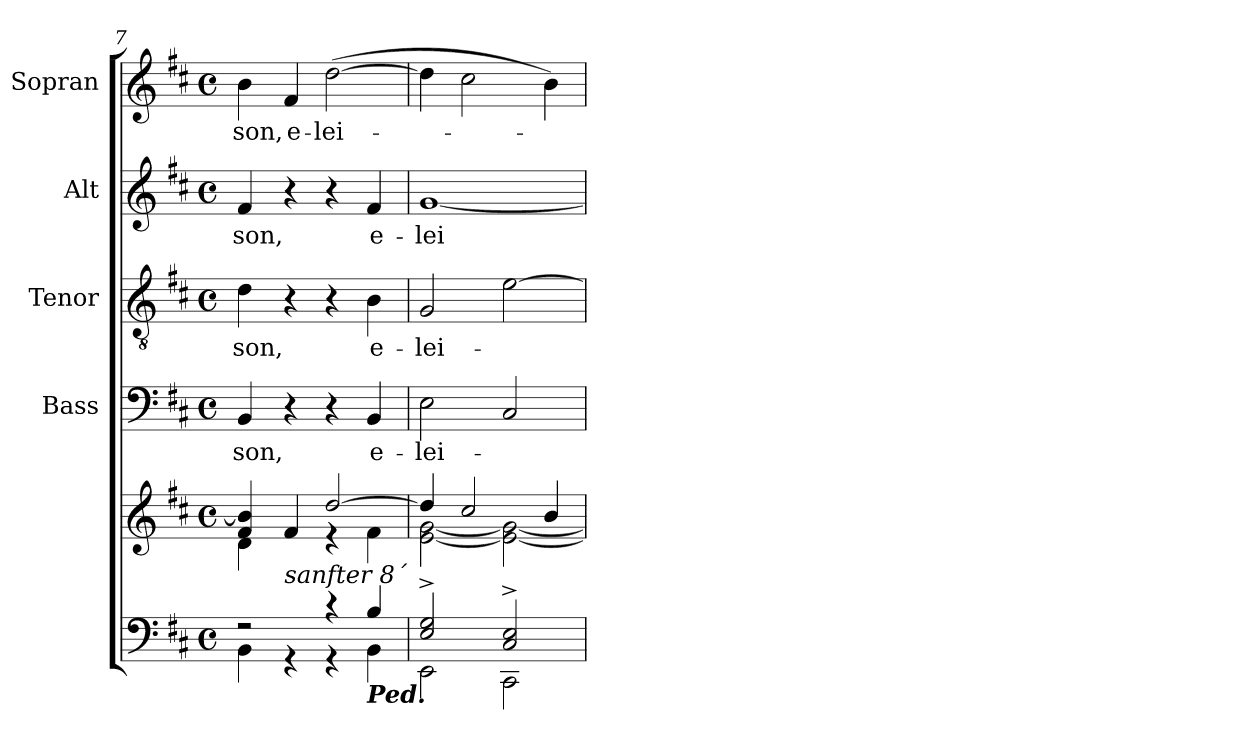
**kern	**kern	**kern	**text	**kern	**text	**kern	**text	**kern	**text
*part5	*part5	*part4	*part4	*part3	*part3	*part2	*part2	*part1	*part1
*staff6	*staff5	*staff4	*staff4	*staff3	*staff3	*staff2	*staff2	*staff1	*staff1
*	*	*I"Bass	*	*I"Tenor	*	*I"Alt	*	*I"Sopran	*
*	*	*I'B.	*	*I'T.	*	*I'A.	*	*I'S.	*
*clefF4	*clefG2	*clefF4	*	*clefGv2	*	*clefG2	*	*clefG2	*
*k[f#c#]	*k[f#c#]	*k[f#c#]	*	*k[f#c#]	*	*k[f#c#]	*	*k[f#c#]	*
*D:	*D:	*D:	*	*D:	*	*D:	*	*D:	*
*M4/4	*M4/4	*M4/4	*	*M4/4	*	*M4/4	*	*M4/4	*
*met(c)	*met(c)	*met(c)	*	*met(c)	*	*met(c)	*	*met(c)	*
=7	=7	=7	=7	=7	=7	=7	=7	=7	=7
*^	*^	*	*	*	*	*	*	*	*
!	!	!	!	!	!LO:LY:b	!	!LO:LY:b	!	!LO:LY:b	!	!LO:LY:b
2rF	4BB\	4f#/ 4b/]	4d\	4BB/	-son,	4d\	-son,	4f#/	-son,	4b\	-son,
!	!	!LO:TX:b:i:t=sanfter 8´	!	!	!	!	!	!	!	!	!
!	!	!	!	!	!	!	!	!	!	!	!LO:LY:b
.	4r	4f#/	4ryy	4r	.	4r	.	4r	.	4f#/	e-
!	!	!	!	!	!	!	!	!	!	!	!LO:LY:b
4r	4r	[>2dd/	4re	4r	.	4r	.	4r	.	(>[2dd\	-lei-
!LO:TX:b:Bi:t=Ped.	!	!	!	!	!	!	!	!	!	!	!
!	!	!	!	!	!LO:LY:b	!	!LO:LY:b	!	!LO:LY:b	!	!
4B/	4BB\	.	4f#\	4BB/	e-	4B\	e-	4f#/	e-	.	.
=8	=8	=8	=8	=8	=8	=8	=8	=8	=8	=8	=8
!	!	!	!	!	!LO:LY:b	!	!LO:LY:b	!	!LO:LY:b	!	!
2E/^< 2G/^<	2EE\	4dd/]	[<2e\ [<2g\	2E\	-lei-	2G/	-lei-	[1g	-lei-	4dd\]	.
.	.	2cc#/	.	.	.	.	.	.	.	2cc#\	.
2C#/^< 2E/^<	2CC#\	.	2e\_ 2g\_	2C#/	.	[2e\	.	.	.	.	.
.	.	4b/	.	.	.	.	.	.	.	4b\)	.
*v	*v	*	*	*	*	*	*	*	*	*	*
*	*v	*v	*	*	*	*	*	*	*	*
=	=	=	=	=	=	=	=	=	=
*-	*-	*-	*-	*-	*-	*-	*-	*-	*-
